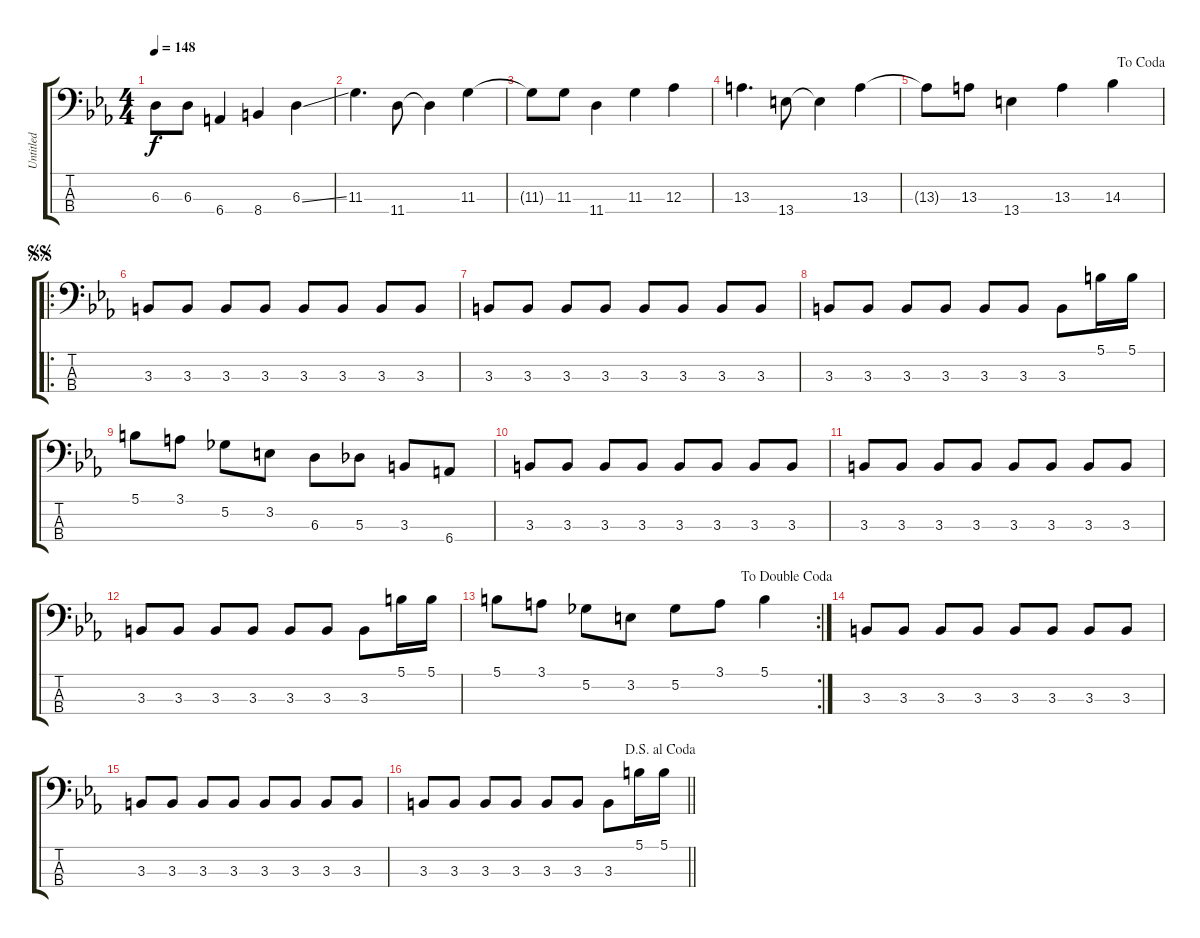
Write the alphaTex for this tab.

\track ("Untitled" "Untitled") {instrument electricbassfinger}
\staff {score tabs}
\tuning (Gb2 Db2 Ab1 Eb1) {hide}
\ts (4 4)
\tempo 148
\clef f4
\ks eb
6.3{t}.8{dy f} 6.3.8 6.4.4 8.4.4 6.3{ss}.4 |
11.3.4{d} 11.4.8 11.4{t}.4 11.3.4 |
11.3{t}.8 11.3.8 11.4.4 11.3.4 12.3.4 |
13.3.4{d} 13.4.8 13.4{t}.4 13.3.4 |
\jump dacoda
13.3{t}.8 13.3.8 13.4.4 13.3.4 14.3.4 |
\ro
\jump segnosegno
3.3.8 3.3.8 3.3.8 3.3.8 3.3.8 3.3.8 3.3.8 3.3.8 |
3.3.8 3.3.8 3.3.8 3.3.8 3.3.8 3.3.8 3.3.8 3.3.8 |
3.3.8 3.3.8 3.3.8 3.3.8 3.3.8 3.3.8 3.3.8 5.1.16 5.1.16 |
5.1.8 3.1.8 5.2.8 3.2.8 6.3.8 5.3.8 3.3.8 6.4.8 |
3.3.8 3.3.8 3.3.8 3.3.8 3.3.8 3.3.8 3.3.8 3.3.8 |
3.3.8 3.3.8 3.3.8 3.3.8 3.3.8 3.3.8 3.3.8 3.3.8 |
3.3.8 3.3.8 3.3.8 3.3.8 3.3.8 3.3.8 3.3.8 5.1.16 5.1.16 |
\rc 2
\jump dadoublecoda
5.1.8 3.1.8 5.2.8 3.2.8 5.2.8 3.1.8 5.1.4 |
3.3.8 3.3.8 3.3.8 3.3.8 3.3.8 3.3.8 3.3.8 3.3.8 |
3.3.8 3.3.8 3.3.8 3.3.8 3.3.8 3.3.8 3.3.8 3.3.8 |
\jump dalsegnoalcoda
\barLineRight lightlight
3.3.8 3.3.8 3.3.8 3.3.8 3.3.8 3.3.8 3.3.8 5.1.16 5.1.16
